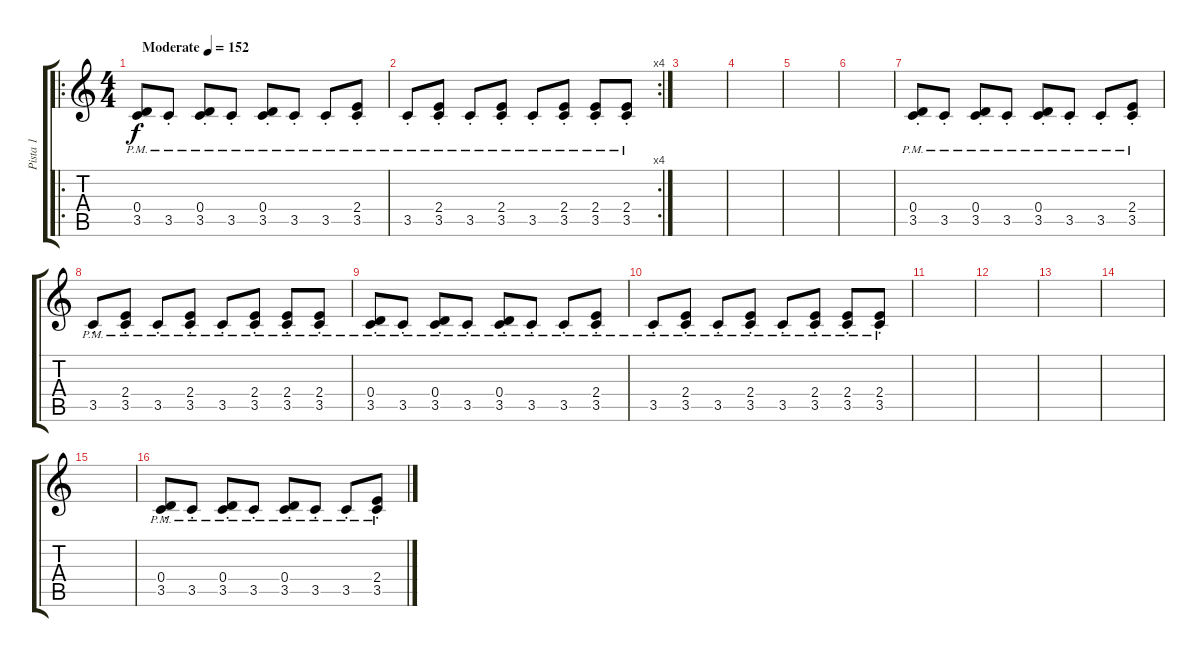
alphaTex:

\track ("Pista 1" "Pista 1") {instrument acousticguitarsteel}
\staff {score tabs}
\tuning (E4 B3 G3 D3 A2 E2) {hide}
\ro
\ts (4 4)
\tempo (152 "Moderate")
\clef g2
\ks c
(0.4{pm st} 3.5{pm st}).8{dy f instrument acousticguitarsteel} 3.5{pm st}.8 (0.4{pm st} 3.5{pm st}).8 3.5{pm st}.8 (0.4{pm st} 3.5{pm st}).8 3.5{pm st}.8 3.5{pm st}.8 (2.4{pm st} 3.5{pm st}).8 |
\rc 4
3.5{pm st}.8 (2.4{pm st} 3.5{pm st}).8 3.5{pm st}.8 (2.4{pm st} 3.5{pm st}).8 3.5{pm st}.8 (2.4{pm st} 3.5{pm st}).8 (2.4{pm st} 3.5{pm st}).8 (2.4{pm st} 3.5{pm st}).8 |
|
|
|
|
(0.4{pm st} 3.5{pm st}).8 3.5{pm st}.8 (0.4{pm st} 3.5{pm st}).8 3.5{pm st}.8 (0.4{pm st} 3.5{pm st}).8 3.5{pm st}.8 3.5{pm st}.8 (2.4{pm st} 3.5{pm st}).8 |
3.5{pm st}.8 (2.4{pm st} 3.5{pm st}).8 3.5{pm st}.8 (2.4{pm st} 3.5{pm st}).8 3.5{pm st}.8 (2.4{pm st} 3.5{pm st}).8 (2.4{pm st} 3.5{pm st}).8 (2.4{pm st} 3.5{pm st}).8 |
(0.4{pm st} 3.5{pm st}).8 3.5{pm st}.8 (0.4{pm st} 3.5{pm st}).8 3.5{pm st}.8 (0.4{pm st} 3.5{pm st}).8 3.5{pm st}.8 3.5{pm st}.8 (2.4{pm st} 3.5{pm st}).8 |
3.5{pm st}.8 (2.4{pm st} 3.5{pm st}).8 3.5{pm st}.8 (2.4{pm st} 3.5{pm st}).8 3.5{pm st}.8 (2.4{pm st} 3.5{pm st}).8 (2.4{pm st} 3.5{pm st}).8 (2.4{pm st} 3.5{pm st}).8 |
|
|
|
|
|
(0.4{pm st} 3.5{pm st}).8 3.5{pm st}.8 (0.4{pm st} 3.5{pm st}).8 3.5{pm st}.8 (0.4{pm st} 3.5{pm st}).8 3.5{pm st}.8 3.5{pm st}.8 (2.4{pm st} 3.5{pm st}).8
